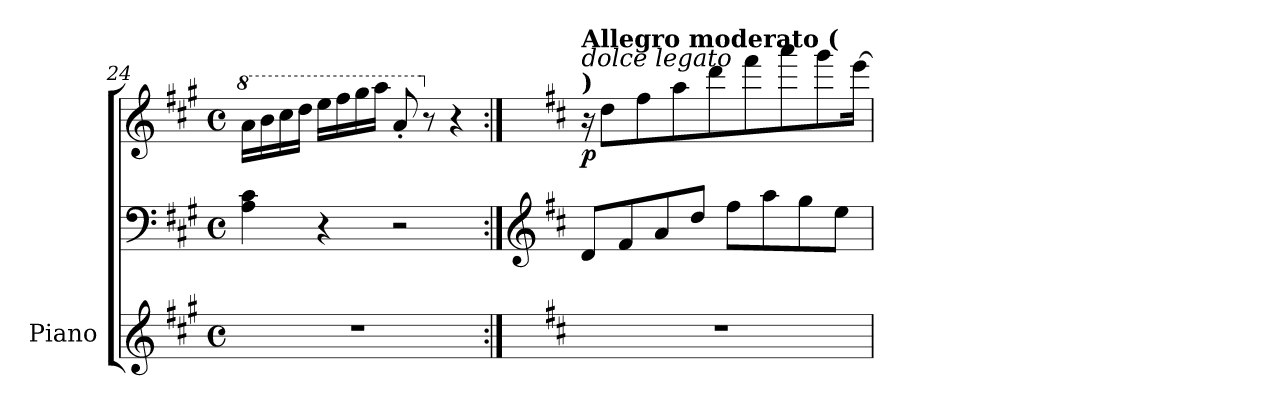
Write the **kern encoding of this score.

**kern	**kern	**kern	**dynam
*part1	*part1	*part1	*part1
*staff3	*staff2	*staff1	*staff1/2/3
*I"Piano	*	*	*
*I'Pno	*	*	*
*clefG2	*clefF4	*clefG2	*
*k[f#c#g#]	*k[f#c#g#]	*k[f#c#g#]	*
*M4/4	*M4/4	*M4/4	*
*met(c)	*met(c)	*met(c)	*
*	*	*8va	*
=24	=24	=24	=24
1r	4A\ 4c#\	16aa\LL	.
.	.	16bb\	.
.	.	16ccc#\	.
.	.	16ddd\JJ	.
.	4r	16eee\LL	.
.	.	16fff#\	.
.	.	16ggg#\	.
.	.	16aaa\JJ	.
.	2r	8aa'/	.
*	*	*X8va	*
.	.	8r	.
.	.	4r	.
!!LO:PB:g=z
=1:|!	=1:|!	=1:|!	=1:|!
*stria5	*	*	*
*	*clefG2	*	*
*k[f#c#]	*k[f#c#]	*k[f#c#]	*
*	*	*MM112	*
!	!	!LO:TX:a:B:t=Allegro moderato (	!
!	!	!LO:TX:a:B:t=)	!
!	!	!LO:TX:i:t=dolce legato	!
!	!	!	!LO:DY:b
1r	8d/L	16r	p
.	.	8dd\L	.
.	8f#/	.	.
.	.	8ff#\	.
.	8a/	.	.
.	.	8aa\	.
.	8dd/J	.	.
.	.	8ddd\	.
.	8ff#\L	.	.
.	.	8fff#\	.
.	8aa\	.	.
.	.	8aaa\	.
.	8gg\	.	.
.	.	8ggg\	.
.	8ee\J	.	.
.	.	[16eee\Jk	.
=	=	=	=
*-	*-	*-	*-
